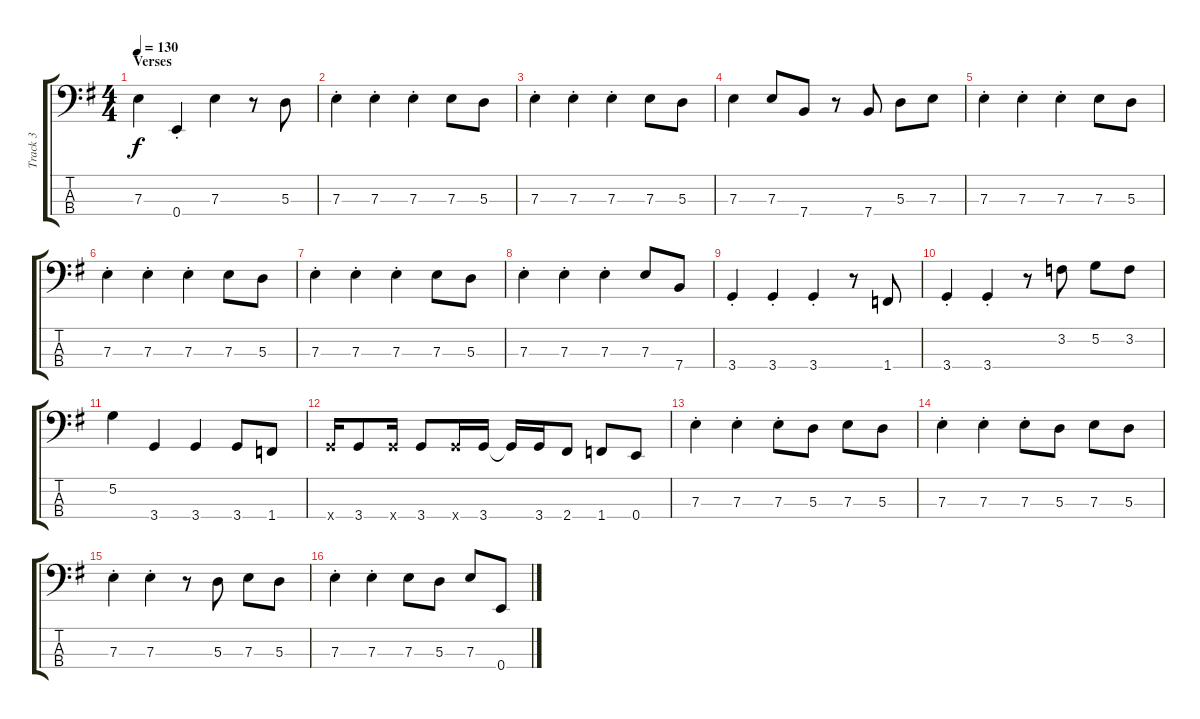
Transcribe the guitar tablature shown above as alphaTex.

\track ("Track 3" "Track 3") {instrument electricbassfinger}
\staff {score tabs}
\tuning (G2 D2 A1 E1) {hide}
\ts (4 4)
\section ("" "Verses")
\tempo 130
\clef f4
\ks g
7.3.4{dy f} 0.4{st}.4 7.3.4 r.8 5.3.8 |
7.3{st}.4 7.3{st}.4 7.3{st}.4 7.3.8 5.3.8 |
7.3{st}.4 7.3{st}.4 7.3{st}.4 7.3.8 5.3.8 |
7.3.4 7.3.8 7.4.8 r.8 7.4.8 5.3.8 7.3.8 |
7.3{st}.4 7.3{st}.4 7.3{st}.4 7.3.8 5.3.8 |
7.3{st}.4 7.3{st}.4 7.3{st}.4 7.3.8 5.3.8 |
7.3{st}.4 7.3{st}.4 7.3{st}.4 7.3.8 5.3.8 |
7.3{st}.4 7.3{st}.4 7.3{st}.4 7.3.8 7.4.8 |
3.4{st}.4 3.4{st}.4 3.4{st}.4 r.8 1.4.8 |
3.4{st}.4 3.4{st}.4 r.8 3.2.8 5.2.8 3.2.8 |
5.2.4 3.4.4 3.4.4 3.4.8 1.4.8 |
3.4{x}.16 3.4.8 3.4{x}.16 3.4.8 3.4{x}.16 3.4.16 3.4{t}.16 3.4.16 2.4.8 1.4.8 0.4.8 |
7.3{st}.4 7.3{st}.4 7.3{st}.8 5.3.8 7.3.8 5.3.8 |
7.3{st}.4 7.3{st}.4 7.3{st}.8 5.3.8 7.3.8 5.3.8 |
7.3{st}.4 7.3{st}.4 r.8 5.3.8 7.3.8 5.3.8 |
7.3{st}.4 7.3{st}.4 7.3.8 5.3.8 7.3.8 0.4.8
